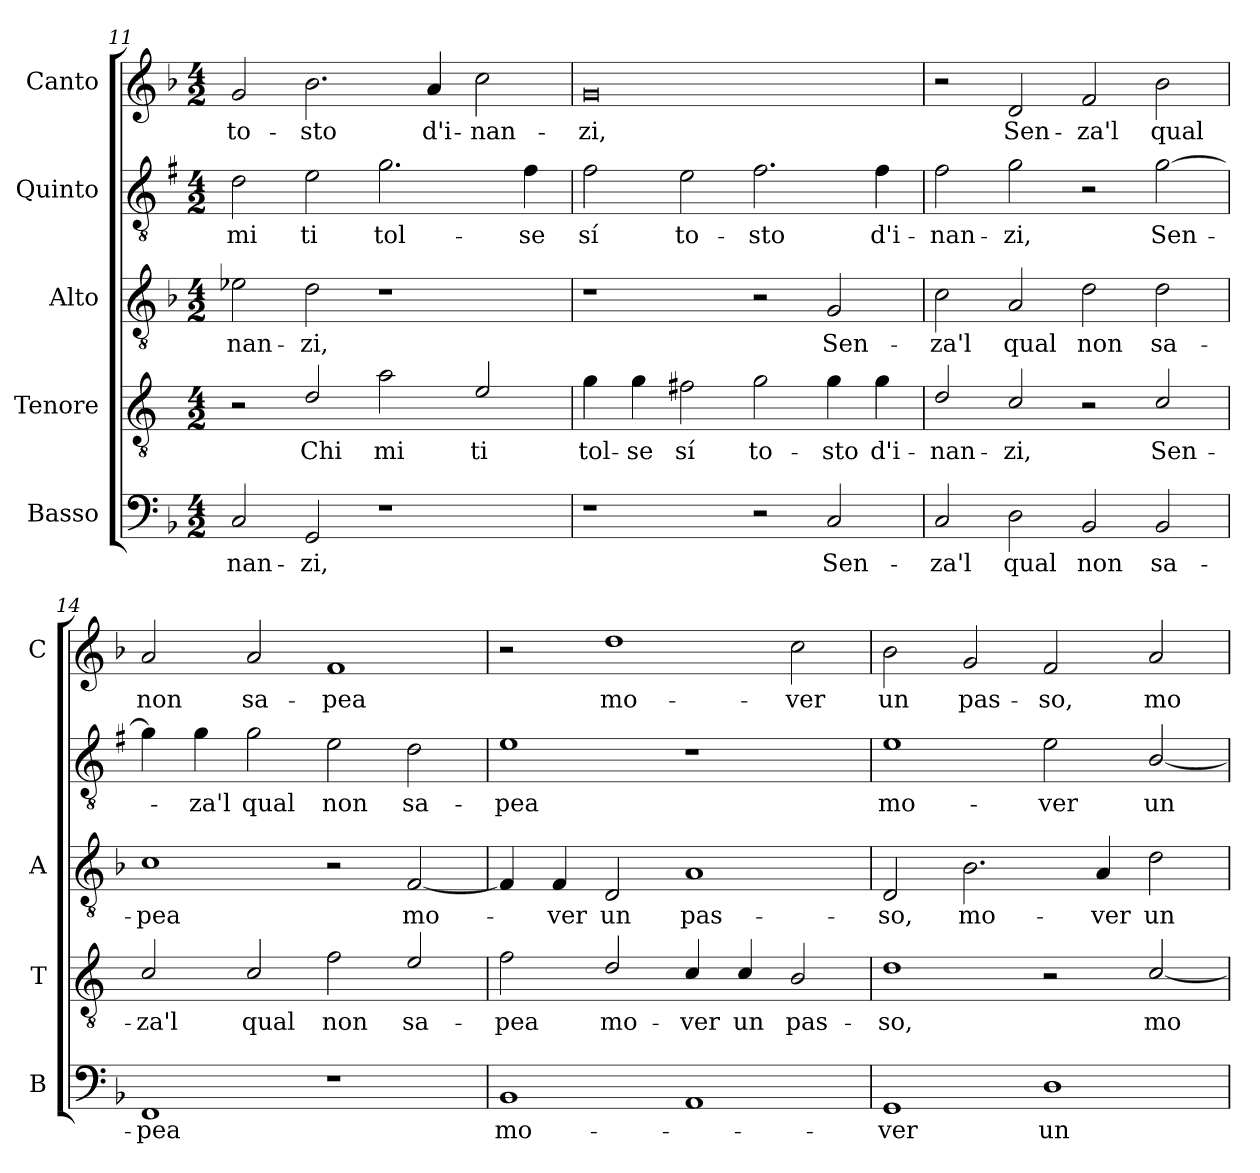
**kern	**text	**kern	**text	**kern	**text	**kern	**text	**kern	**text
*part5	*part5	*part4	*part4	*part3	*part3	*part2	*part2	*part1	*part1
*staff5	*staff5	*staff4	*staff4	*staff3	*staff3	*staff2	*staff2	*staff1	*staff1
*I"Basso	*	*I"Tenore	*	*I"Alto	*	*I"Quinto	*	*I"Canto	*
*I'B	*	*I'T	*	*I'A	*	*	*	*I'C	*
*clefF4	*	*clefGv2	*	*clefGv2	*	*clefGv2	*	*clefG2	*
*	*	*ITrd4c7	*	*	*	*ITrd1c2	*	*	*
*k[b-]	*	*k[b-]	*	*k[b-]	*	*k[b-]	*	*k[b-]	*
*F:	*	*F:	*	*F:	*	*F:	*	*F:	*
*M4/2	*	*M4/2	*	*M4/2	*	*M4/2	*	*M4/2	*
=11	=11	=11	=11	=11	=11	=11	=11	=11	=11
!	!LO:LY:b	!	!	!	!LO:LY:b	!	!LO:LY:b	!	!LO:LY:b
2C/	-nan-	2r	.	2e-X\	-nan-	2c\	mi	2g/	to-
!	!LO:LY:b	!	!LO:LY:b	!	!LO:LY:b	!	!LO:LY:b	!	!LO:LY:b
2GG/	-zi,	2G/	Chi	2d\	-zi,	2d\	ti	2.b-\	-sto
!	!	!	!LO:LY:b	!	!	!	!LO:LY:b	!	!
1r	.	2d\	mi	1r	.	2.f\	tol-	.	.
!	!	!	!	!	!	!	!	!	!LO:LY:b
.	.	.	.	.	.	.	.	4a/	d'i-
!	!	!	!LO:LY:b	!	!	!	!	!	!LO:LY:b
.	.	2A/	ti	.	.	.	.	2cc\	-nan-
!	!	!	!	!	!	!	!LO:LY:b	!	!
.	.	.	.	.	.	4e\	-se	.	.
=12	=12	=12	=12	=12	=12	=12	=12	=12	=12
!	!	!	!LO:LY:b	!	!	!	!LO:LY:b	!	!LO:LY:b
1r	.	4c\	tol-	1r	.	2e\	sí	0g	-zi,
!	!	!	!LO:LY:b	!	!	!	!	!	!
.	.	4c\	-se	.	.	.	.	.	.
!	!	!	!LO:LY:b	!	!	!	!LO:LY:b	!	!
.	.	2Bn\	sí	.	.	2d\	to-	.	.
!	!	!	!LO:LY:b	!	!	!	!LO:LY:b	!	!
2r	.	2c\	to-	2r	.	2.e\	-sto	.	.
!	!LO:LY:b	!	!LO:LY:b	!	!LO:LY:b	!	!	!	!
2C/	Sen-	4c\	-sto	2G/	Sen-	.	.	.	.
!	!	!	!LO:LY:b	!	!	!	!LO:LY:b	!	!
.	.	4c\	d'i-	.	.	4e\	d'i-	.	.
=13	=13	=13	=13	=13	=13	=13	=13	=13	=13
!	!LO:LY:b	!	!LO:LY:b	!	!LO:LY:b	!	!LO:LY:b	!	!
2C/	-za'l	2G/	-nan-	2c\	-za'l	2e\	-nan-	2r	.
!	!LO:LY:b	!	!LO:LY:b	!	!LO:LY:b	!	!LO:LY:b	!	!LO:LY:b
2D\	qual	2F/	-zi,	2A/	qual	2f\	-zi,	2d/	Sen-
!	!LO:LY:b	!	!	!	!LO:LY:b	!	!	!	!LO:LY:b
2BB-/	non	2r	.	2d\	non	2r	.	2f/	-za'l
!	!LO:LY:b	!	!LO:LY:b	!	!LO:LY:b	!	!LO:LY:b	!	!LO:LY:b
2BB-/	sa-	2F/	Sen-	2d\	sa-	[2f\	Sen-	2b-\	qual
=14	=14	=14	=14	=14	=14	=14	=14	=14	=14
!	!LO:LY:b	!	!LO:LY:b	!	!LO:LY:b	!	!	!	!LO:LY:b
1FF	-pea	2F/	-za'l	1c	-pea	4f\]	.	2a/	non
!	!	!	!	!	!	!	!LO:LY:b	!	!
.	.	.	.	.	.	4f\	-za'l	.	.
!	!	!	!LO:LY:b	!	!	!	!LO:LY:b	!	!LO:LY:b
.	.	2F/	qual	.	.	2f\	qual	2a/	sa-
!	!	!	!LO:LY:b	!	!	!	!LO:LY:b	!	!LO:LY:b
1r	.	2B-\	non	2r	.	2d\	non	1f	-pea
!	!	!	!LO:LY:b	!	!LO:LY:b	!	!LO:LY:b	!	!
.	.	2A/	sa-	[2F/	mo-	2c\	sa-	.	.
!!LO:LB:g=z
=15	=15	=15	=15	=15	=15	=15	=15	=15	=15
!	!LO:LY:b	!	!LO:LY:b	!	!	!	!LO:LY:b	!	!
1BB-	mo-	2B-\	-pea	4F/]	.	1d	-pea	2r	.
!	!	!	!	!	!LO:LY:b	!	!	!	!
.	.	.	.	4F/	-ver	.	.	.	.
!	!	!	!LO:LY:b	!	!LO:LY:b	!	!	!	!LO:LY:b
.	.	2G/	mo-	2D/	un	.	.	1dd	mo-
!	!	!	!LO:LY:b	!	!LO:LY:b	!	!	!	!
1AA	.	4F/	-ver	1A	pas-	1r	.	.	.
!	!	!	!LO:LY:b	!	!	!	!	!	!
.	.	4F/	un	.	.	.	.	.	.
!	!	!	!LO:LY:b	!	!	!	!	!	!LO:LY:b
.	.	2E/	pas-	.	.	.	.	2cc\	-ver
=16	=16	=16	=16	=16	=16	=16	=16	=16	=16
!	!LO:LY:b	!	!LO:LY:b	!	!LO:LY:b	!	!LO:LY:b	!	!LO:LY:b
1GG	-ver	1G	-so,	2D/	-so,	1d	mo-	2b-\	un
!	!	!	!	!	!LO:LY:b	!	!	!	!LO:LY:b
.	.	.	.	2.B-\	mo-	.	.	2g/	pas-
!	!LO:LY:b	!	!	!	!	!	!LO:LY:b	!	!LO:LY:b
1D	un	2r	.	.	.	2d\	-ver	2f/	-so,
!	!	!	!	!	!LO:LY:b	!	!	!	!
.	.	.	.	4A/	-ver	.	.	.	.
!	!	!	!LO:LY:b	!	!LO:LY:b	!	!LO:LY:b	!	!LO:LY:b
.	.	[2F/	mo-	2d\	un	[2A/	un	2a/	mo-
=	=	=	=	=	=	=	=	=	=
*-	*-	*-	*-	*-	*-	*-	*-	*-	*-
